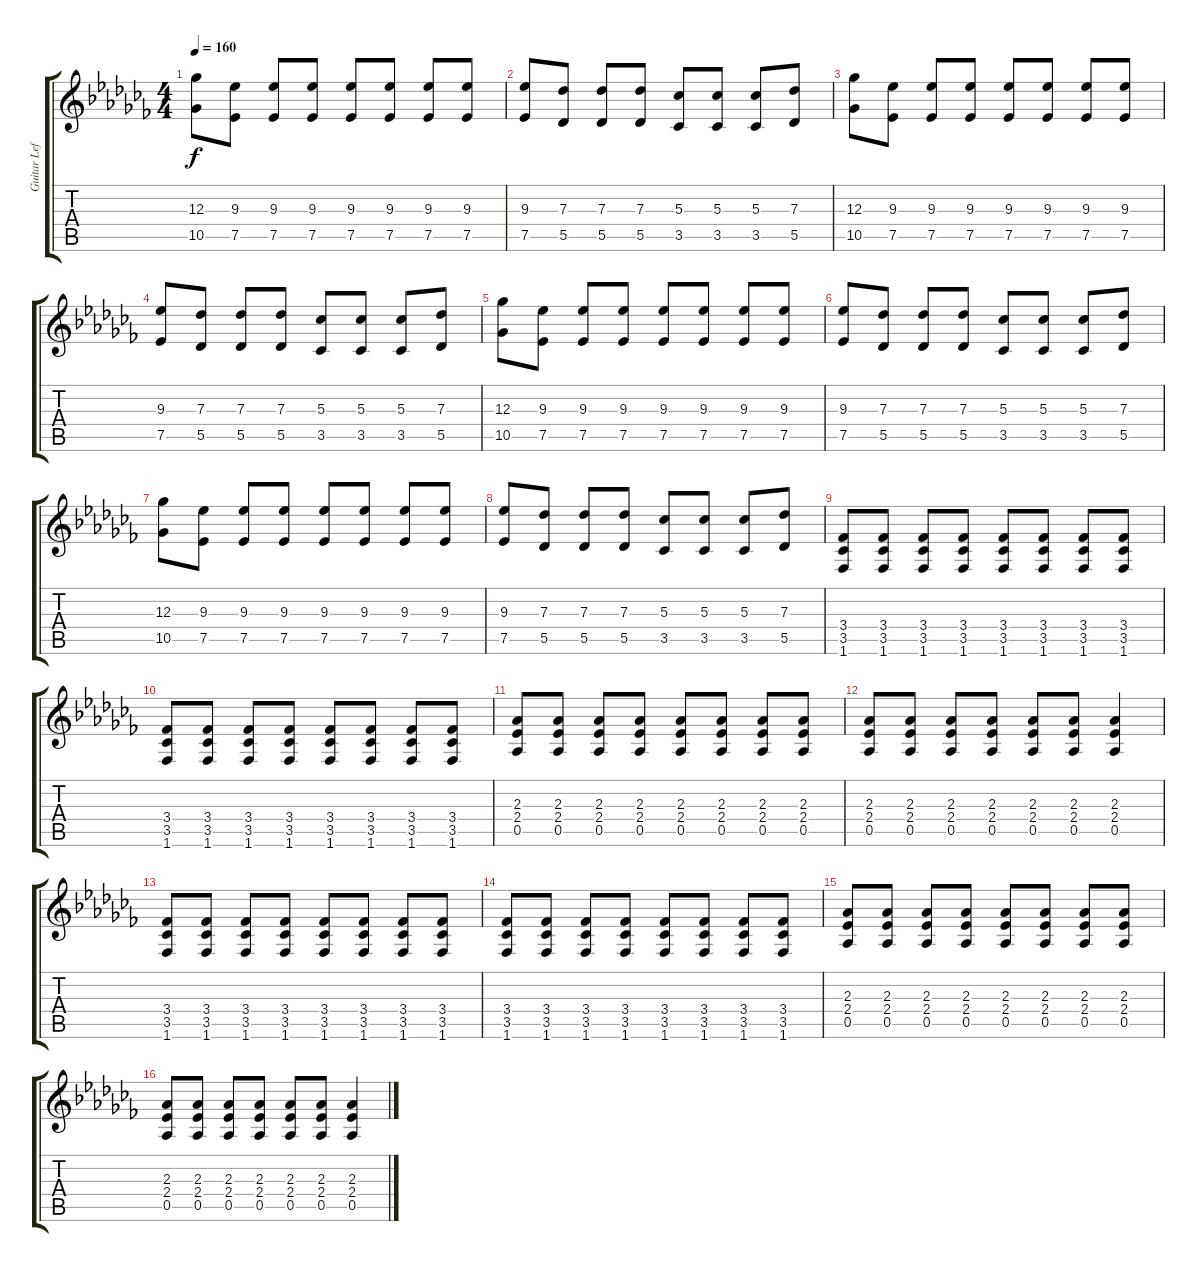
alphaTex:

\track ("Guitar Left" "Guitar Lef") {instrument electricguitarmuted}
\staff {score tabs}
\tuning (Eb4 Bb3 Gb3 Db3 Ab2 Eb2) {hide}
\ts (4 4)
\tempo 160
\clef g2
\ks cb
(12.3 10.5).8{dy f instrument overdrivenguitar} (9.3 7.5).8 (9.3 7.5).8 (9.3 7.5).8 (9.3 7.5).8 (9.3 7.5).8 (9.3 7.5).8 (9.3 7.5).8 |
(9.3 7.5).8 (7.3 5.5).8 (7.3 5.5).8 (7.3 5.5).8 (5.3 3.5).8 (5.3 3.5).8 (5.3 3.5).8 (7.3 5.5).8 |
(12.3 10.5).8 (9.3 7.5).8 (9.3 7.5).8 (9.3 7.5).8 (9.3 7.5).8 (9.3 7.5).8 (9.3 7.5).8 (9.3 7.5).8 |
(9.3 7.5).8 (7.3 5.5).8 (7.3 5.5).8 (7.3 5.5).8 (5.3 3.5).8 (5.3 3.5).8 (5.3 3.5).8 (7.3 5.5).8 |
(12.3 10.5).8 (9.3 7.5).8 (9.3 7.5).8 (9.3 7.5).8 (9.3 7.5).8 (9.3 7.5).8 (9.3 7.5).8 (9.3 7.5).8 |
(9.3 7.5).8 (7.3 5.5).8 (7.3 5.5).8 (7.3 5.5).8 (5.3 3.5).8 (5.3 3.5).8 (5.3 3.5).8 (7.3 5.5).8 |
(12.3 10.5).8 (9.3 7.5).8 (9.3 7.5).8 (9.3 7.5).8 (9.3 7.5).8 (9.3 7.5).8 (9.3 7.5).8 (9.3 7.5).8 |
(9.3 7.5).8 (7.3 5.5).8 (7.3 5.5).8 (7.3 5.5).8 (5.3 3.5).8 (5.3 3.5).8 (5.3 3.5).8 (7.3 5.5).8 |
(3.4 3.5 1.6).8{balance 8 instrument distortionguitar} (3.4 3.5 1.6).8 (3.4 3.5 1.6).8 (3.4 3.5 1.6).8 (3.4 3.5 1.6).8 (3.4 3.5 1.6).8 (3.4 3.5 1.6).8 (3.4 3.5 1.6).8 |
(3.4 3.5 1.6).8 (3.4 3.5 1.6).8 (3.4 3.5 1.6).8 (3.4 3.5 1.6).8 (3.4 3.5 1.6).8 (3.4 3.5 1.6).8 (3.4 3.5 1.6).8 (3.4 3.5 1.6).8 |
(2.3 2.4 0.5).8 (2.3 2.4 0.5).8 (2.3 2.4 0.5).8 (2.3 2.4 0.5).8 (2.3 2.4 0.5).8 (2.3 2.4 0.5).8 (2.3 2.4 0.5).8 (2.3 2.4 0.5).8 |
(2.3 2.4 0.5).8 (2.3 2.4 0.5).8 (2.3 2.4 0.5).8 (2.3 2.4 0.5).8 (2.3 2.4 0.5).8 (2.3 2.4 0.5).8 (2.3 2.4 0.5).4 |
(3.4 3.5 1.6).8{balance 5} (3.4 3.5 1.6).8 (3.4 3.5 1.6).8 (3.4 3.5 1.6).8 (3.4 3.5 1.6).8 (3.4 3.5 1.6).8 (3.4 3.5 1.6).8 (3.4 3.5 1.6).8 |
(3.4 3.5 1.6).8 (3.4 3.5 1.6).8 (3.4 3.5 1.6).8 (3.4 3.5 1.6).8 (3.4 3.5 1.6).8 (3.4 3.5 1.6).8 (3.4 3.5 1.6).8 (3.4 3.5 1.6).8 |
(2.3 2.4 0.5).8 (2.3 2.4 0.5).8 (2.3 2.4 0.5).8 (2.3 2.4 0.5).8 (2.3 2.4 0.5).8 (2.3 2.4 0.5).8 (2.3 2.4 0.5).8 (2.3 2.4 0.5).8 |
(2.3 2.4 0.5).8 (2.3 2.4 0.5).8 (2.3 2.4 0.5).8 (2.3 2.4 0.5).8 (2.3 2.4 0.5).8 (2.3 2.4 0.5).8 (2.3 2.4 0.5).4
